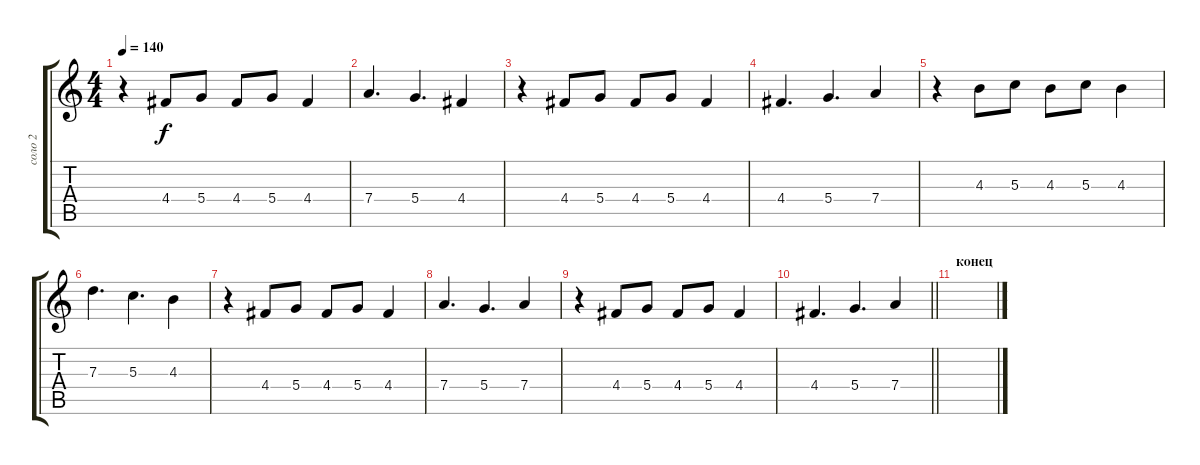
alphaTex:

\track ("соло 2" "соло 2") {instrument electricguitarmuted}
\staff {score tabs}
\tuning (E4 B3 G3 D3 A2 E2) {hide}
\ts (4 4)
\tempo 140
\clef g2
\ks c
r.4{dy f} 4.4.8 5.4.8 4.4.8 5.4.8 4.4.4 |
7.4.4{d} 5.4.4{d} 4.4.4 |
r.4 4.4.8 5.4.8 4.4.8 5.4.8 4.4.4 |
4.4.4{d} 5.4.4{d} 7.4.4 |
r.4 4.3.8 5.3.8 4.3.8 5.3.8 4.3.4 |
7.3.4{d} 5.3.4{d} 4.3.4 |
r.4 4.4.8 5.4.8 4.4.8 5.4.8 4.4.4 |
7.4.4{d} 5.4.4{d} 7.4.4 |
r.4 4.4.8 5.4.8 4.4.8 5.4.8 4.4.4 |
\barLineRight lightlight
4.4.4{d} 5.4.4{d} 7.4.4 |
\section ("" "конец")
